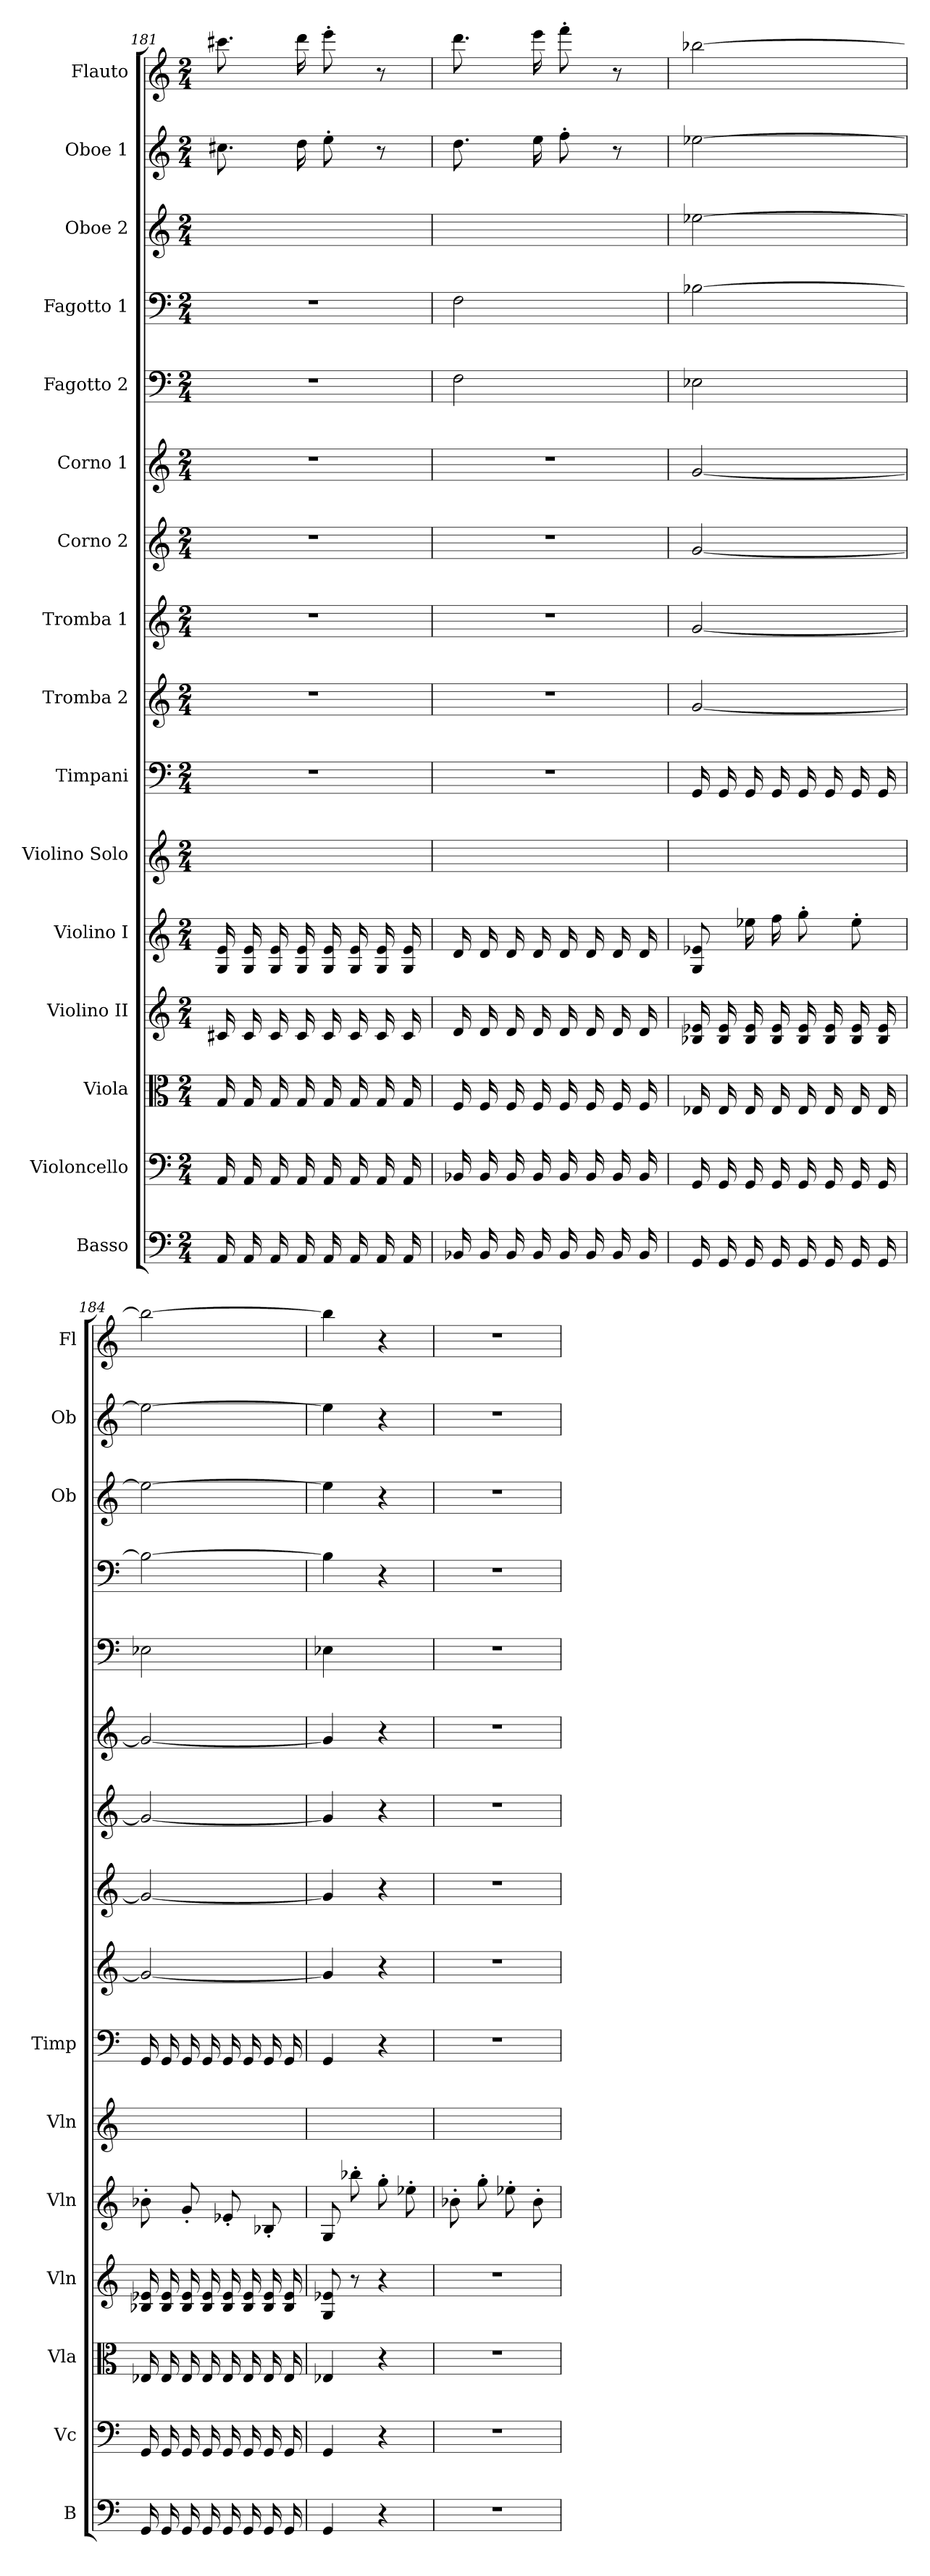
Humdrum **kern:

**kern	**kern	**kern	**kern	**kern	**kern	**kern	**kern	**kern	**kern	**kern	**kern	**kern	**kern	**kern	**kern
*part16	*part15	*part14	*part13	*part12	*part11	*part10	*part9	*part8	*part7	*part6	*part5	*part4	*part3	*part2	*part1
*staff16	*staff15	*staff14	*staff13	*staff12	*staff11	*staff10	*staff9	*staff8	*staff7	*staff6	*staff5	*staff4	*staff3	*staff2	*staff1
*I"Basso	*I"Violoncello	*I"Viola	*I"Violino II	*I"Violino I	*I"Violino Solo	*I"Timpani	*I"Tromba 2	*I"Tromba 1	*I"Corno 2	*I"Corno 1	*I"Fagotto 2	*I"Fagotto 1	*I"Oboe 2	*I"Oboe 1	*I"Flauto
*I'B	*I'Vc	*I'Vla	*I'Vln	*I'Vln	*I'Vln	*I'Timp	*	*	*	*	*	*	*I'Ob	*I'Ob	*I'Fl
*clefF4	*clefF4	*clefC3	*clefG2	*clefG2	*clefG2	*clefF4	*clefG2	*clefG2	*clefG2	*clefG2	*clefF4	*clefF4	*clefG2	*clefG2	*clefG2
*ITrd7c12	*	*	*	*	*	*	*	*	*ITrd7c12	*ITrd7c12	*	*	*	*	*
*k[]	*k[]	*k[]	*k[]	*k[]	*	*	*	*	*	*	*k[]	*k[]	*k[]	*k[]	*k[]
*M2/4	*M2/4	*M2/4	*M2/4	*M2/4	*M2/4	*M2/4	*M2/4	*M2/4	*M2/4	*M2/4	*M2/4	*M2/4	*M2/4	*M2/4	*M2/4
=181	=181	=181	=181	=181	=181	=181	=181	=181	=181	=181	=181	=181	=181	=181	=181
16AAA	16AA	16G	16c#X	16G 16e	2ryy	2r	2r	2r	2r	2r	2r	2r	2ryy	8.cc#X	8.ccc#X
16AAA	16AA	16G	16c#	16G 16e	.	.	.	.	.	.	.	.	.	.	.
16AAA	16AA	16G	16c#	16G 16e	.	.	.	.	.	.	.	.	.	.	.
16AAA	16AA	16G	16c#	16G 16e	.	.	.	.	.	.	.	.	.	16dd	16ddd
16AAA	16AA	16G	16c#	16G 16e	.	.	.	.	.	.	.	.	.	8ee'	8eee'
16AAA	16AA	16G	16c#	16G 16e	.	.	.	.	.	.	.	.	.	.	.
16AAA	16AA	16G	16c#	16G 16e	.	.	.	.	.	.	.	.	.	8r	8r
16AAA	16AA	16G	16c#	16G 16e	.	.	.	.	.	.	.	.	.	.	.
=182	=182	=182	=182	=182	=182	=182	=182	=182	=182	=182	=182	=182	=182	=182	=182
16BBB-X	16BB-X	16F	16d	16d	2ryy	2r	2r	2r	2r	2r	2F	2F	2ryy	8.dd	8.ddd
16BBB-	16BB-	16F	16d	16d	.	.	.	.	.	.	.	.	.	.	.
16BBB-	16BB-	16F	16d	16d	.	.	.	.	.	.	.	.	.	.	.
16BBB-	16BB-	16F	16d	16d	.	.	.	.	.	.	.	.	.	16ee	16eee
16BBB-	16BB-	16F	16d	16d	.	.	.	.	.	.	.	.	.	8ff'	8fff'
16BBB-	16BB-	16F	16d	16d	.	.	.	.	.	.	.	.	.	.	.
16BBB-	16BB-	16F	16d	16d	.	.	.	.	.	.	.	.	.	8r	8r
16BBB-	16BB-	16F	16d	16d	.	.	.	.	.	.	.	.	.	.	.
=183	=183	=183	=183	=183	=183	=183	=183	=183	=183	=183	=183	=183	=183	=183	=183
16GGG	16GG	16E-X	16B-X 16e-X	8G 8e-X	2ryy	16GG	[2g	[2g	[2G	[2G	2E-X	[2B-X	[2ee-X	[2ee-X	[2bb-X
16GGG	16GG	16E-	16B- 16e-	.	.	16GG	.	.	.	.	.	.	.	.	.
16GGG	16GG	16E-	16B- 16e-	16ee-X	.	16GG	.	.	.	.	.	.	.	.	.
16GGG	16GG	16E-	16B- 16e-	16ff	.	16GG	.	.	.	.	.	.	.	.	.
16GGG	16GG	16E-	16B- 16e-	8gg'	.	16GG	.	.	.	.	.	.	.	.	.
16GGG	16GG	16E-	16B- 16e-	.	.	16GG	.	.	.	.	.	.	.	.	.
16GGG	16GG	16E-	16B- 16e-	8ee-'	.	16GG	.	.	.	.	.	.	.	.	.
16GGG	16GG	16E-	16B- 16e-	.	.	16GG	.	.	.	.	.	.	.	.	.
=184	=184	=184	=184	=184	=184	=184	=184	=184	=184	=184	=184	=184	=184	=184	=184
16GGG	16GG	16E-X	16B-X 16e-X	8b-X'	2ryy	16GG	2g_	2g_	2G_	2G_	2E-X	2B-_	2ee-_	2ee-_	2bb-_
16GGG	16GG	16E-	16B- 16e-	.	.	16GG	.	.	.	.	.	.	.	.	.
16GGG	16GG	16E-	16B- 16e-	8g'	.	16GG	.	.	.	.	.	.	.	.	.
16GGG	16GG	16E-	16B- 16e-	.	.	16GG	.	.	.	.	.	.	.	.	.
16GGG	16GG	16E-	16B- 16e-	8e-X'	.	16GG	.	.	.	.	.	.	.	.	.
16GGG	16GG	16E-	16B- 16e-	.	.	16GG	.	.	.	.	.	.	.	.	.
16GGG	16GG	16E-	16B- 16e-	8B-X'	.	16GG	.	.	.	.	.	.	.	.	.
16GGG	16GG	16E-	16B- 16e-	.	.	16GG	.	.	.	.	.	.	.	.	.
=185	=185	=185	=185	=185	=185	=185	=185	=185	=185	=185	=185	=185	=185	=185	=185
4GGG	4GG	4E-X	8G 8e-X	8G	2ryy	4GG	4g]	4g]	4G]	4G]	4E-X	4B-]	4ee-]	4ee-]	4bb-]
.	.	.	8r	8bb-X'	.	.	.	.	.	.	.	.	.	.	.
4r	4r	4r	4r	8gg'	.	4r	4r	4r	4r	4r	4ryy	4r	4r	4r	4r
.	.	.	.	8ee-X'	.	.	.	.	.	.	.	.	.	.	.
=186	=186	=186	=186	=186	=186	=186	=186	=186	=186	=186	=186	=186	=186	=186	=186
2r	2r	2r	2r	8b-X'	2ryy	2r	2r	2r	2r	2r	2r	2r	2r	2r	2r
.	.	.	.	8gg'	.	.	.	.	.	.	.	.	.	.	.
.	.	.	.	8ee-X'	.	.	.	.	.	.	.	.	.	.	.
.	.	.	.	8b-'	.	.	.	.	.	.	.	.	.	.	.
=	=	=	=	=	=	=	=	=	=	=	=	=	=	=	=
*-	*-	*-	*-	*-	*-	*-	*-	*-	*-	*-	*-	*-	*-	*-	*-
